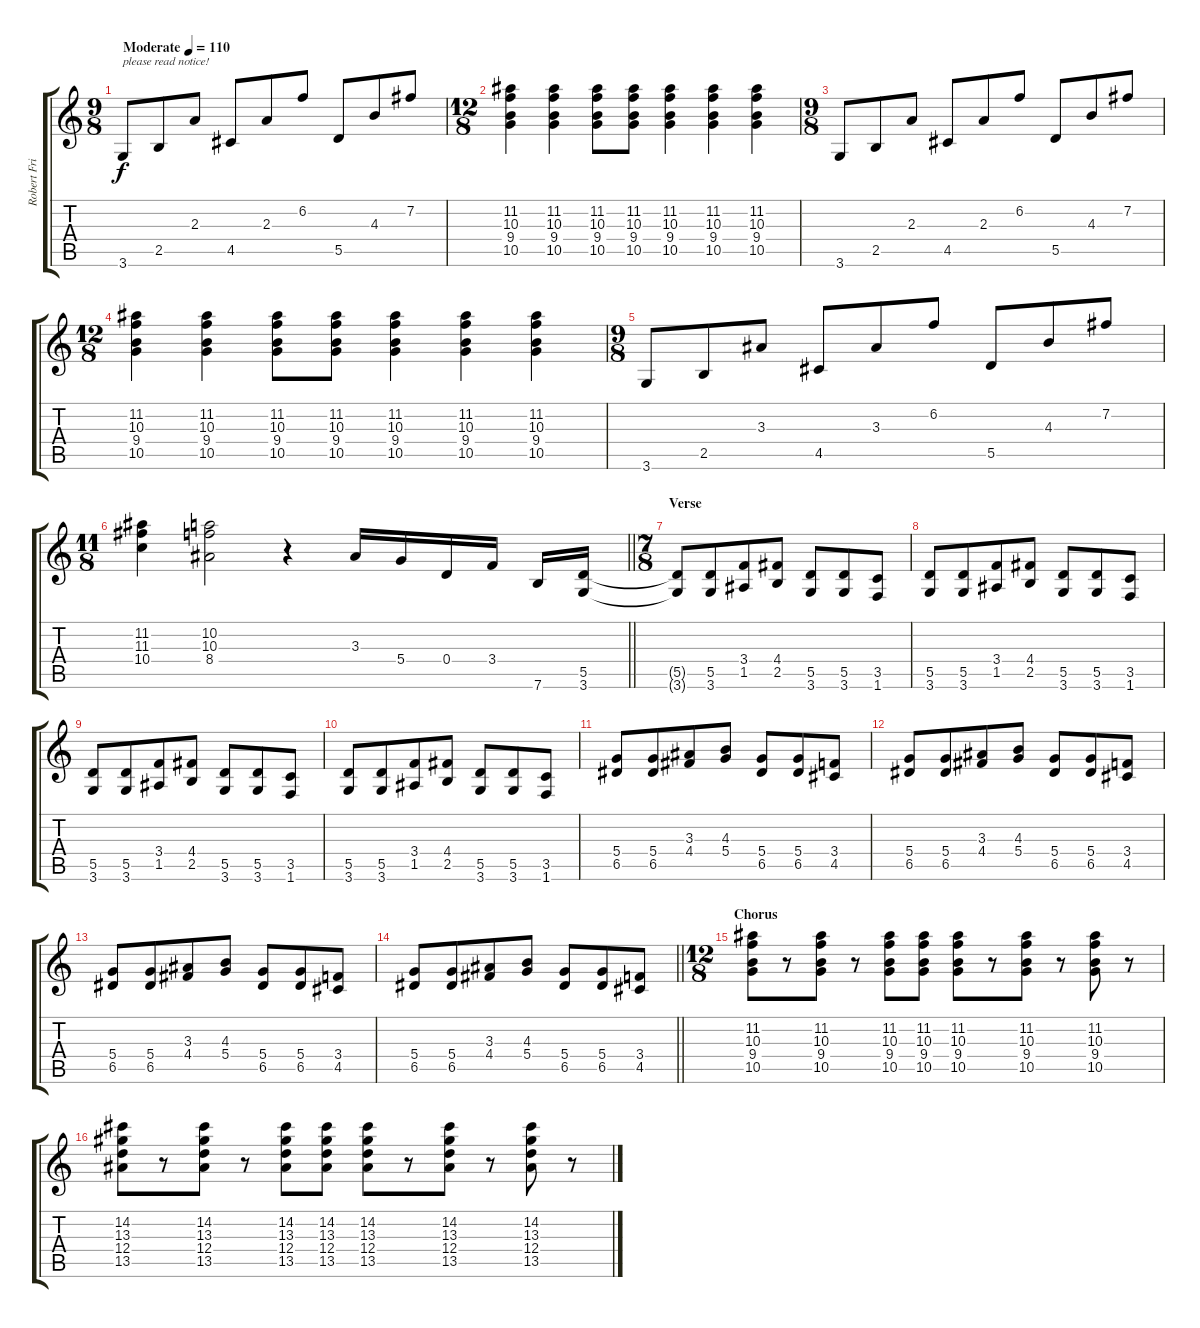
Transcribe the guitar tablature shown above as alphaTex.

\track ("Robert Fripp" "Robert Fri") {instrument overdrivenguitar}
\staff {score tabs}
\tuning (E4 B3 G3 D3 A2 E2) {hide}
\ts (9 8)
\tempo (110 "Moderate")
\clef g2
\ks c
3.6.8{txt "please read notice!" dy f instrument overdrivenguitar} 2.5.8 2.3.8 4.5.8 2.3.8 6.2.8 5.5.8 4.3.8 7.2.8 |
\ts (12 8)
(11.2 10.3 9.4 10.5).4 (11.2 10.3 9.4 10.5).4 (11.2 10.3 9.4 10.5).8 (11.2 10.3 9.4 10.5).8 (11.2 10.3 9.4 10.5).4 (11.2 10.3 9.4 10.5).4 (11.2 10.3 9.4 10.5).4 |
\ts (9 8)
3.6.8 2.5.8 2.3.8 4.5.8 2.3.8 6.2.8 5.5.8 4.3.8 7.2.8 |
\ts (12 8)
(11.2 10.3 9.4 10.5).4 (11.2 10.3 9.4 10.5).4 (11.2 10.3 9.4 10.5).8 (11.2 10.3 9.4 10.5).8 (11.2 10.3 9.4 10.5).4 (11.2 10.3 9.4 10.5).4 (11.2 10.3 9.4 10.5).4 |
\ts (9 8)
3.6.8 2.5.8 3.3.8 4.5.8 3.3.8 6.2.8 5.5.8 4.3.8 7.2.8 |
\ts (11 8)
\barLineRight lightlight
(11.2 11.3 10.4).4 (10.2 10.3 8.4).2 r.4 3.3.16 5.4.16 0.4.16 3.4.16 7.6.16 (5.5 3.6).16 |
\ts (7 8)
\section ("" "Verse")
(5.5{t} 3.6{t}).8 (5.5 3.6).8 (3.4 1.5).8 (4.4 2.5).8 (5.5 3.6).8 (5.5 3.6).8 (3.5 1.6).8 |
(5.5 3.6).8 (5.5 3.6).8 (3.4 1.5).8 (4.4 2.5).8 (5.5 3.6).8 (5.5 3.6).8 (3.5 1.6).8 |
(5.5 3.6).8 (5.5 3.6).8 (3.4 1.5).8 (4.4 2.5).8 (5.5 3.6).8 (5.5 3.6).8 (3.5 1.6).8 |
(5.5 3.6).8 (5.5 3.6).8 (3.4 1.5).8 (4.4 2.5).8 (5.5 3.6).8 (5.5 3.6).8 (3.5 1.6).8 |
(5.4 6.5).8 (5.4 6.5).8 (3.3 4.4).8 (4.3 5.4).8 (5.4 6.5).8 (5.4 6.5).8 (3.4 4.5).8 |
(5.4 6.5).8 (5.4 6.5).8 (3.3 4.4).8 (4.3 5.4).8 (5.4 6.5).8 (5.4 6.5).8 (3.4 4.5).8 |
(5.4 6.5).8 (5.4 6.5).8 (3.3 4.4).8 (4.3 5.4).8 (5.4 6.5).8 (5.4 6.5).8 (3.4 4.5).8 |
\barLineRight lightlight
(5.4 6.5).8 (5.4 6.5).8 (3.3 4.4).8 (4.3 5.4).8 (5.4 6.5).8 (5.4 6.5).8 (3.4 4.5).8 |
\ts (12 8)
\section ("" "Chorus")
(11.2 10.3 9.4 10.5).8 r.8 (11.2 10.3 9.4 10.5).8 r.8 (11.2 10.3 9.4 10.5).8 (11.2 10.3 9.4 10.5).8 (11.2 10.3 9.4 10.5).8 r.8 (11.2 10.3 9.4 10.5).8 r.8 (11.2 10.3 9.4 10.5).8 r.8 |
(14.2 13.3 12.4 13.5).8 r.8 (14.2 13.3 12.4 13.5).8 r.8 (14.2 13.3 12.4 13.5).8 (14.2 13.3 12.4 13.5).8 (14.2 13.3 12.4 13.5).8 r.8 (14.2 13.3 12.4 13.5).8 r.8 (14.2 13.3 12.4 13.5).8 r.8
